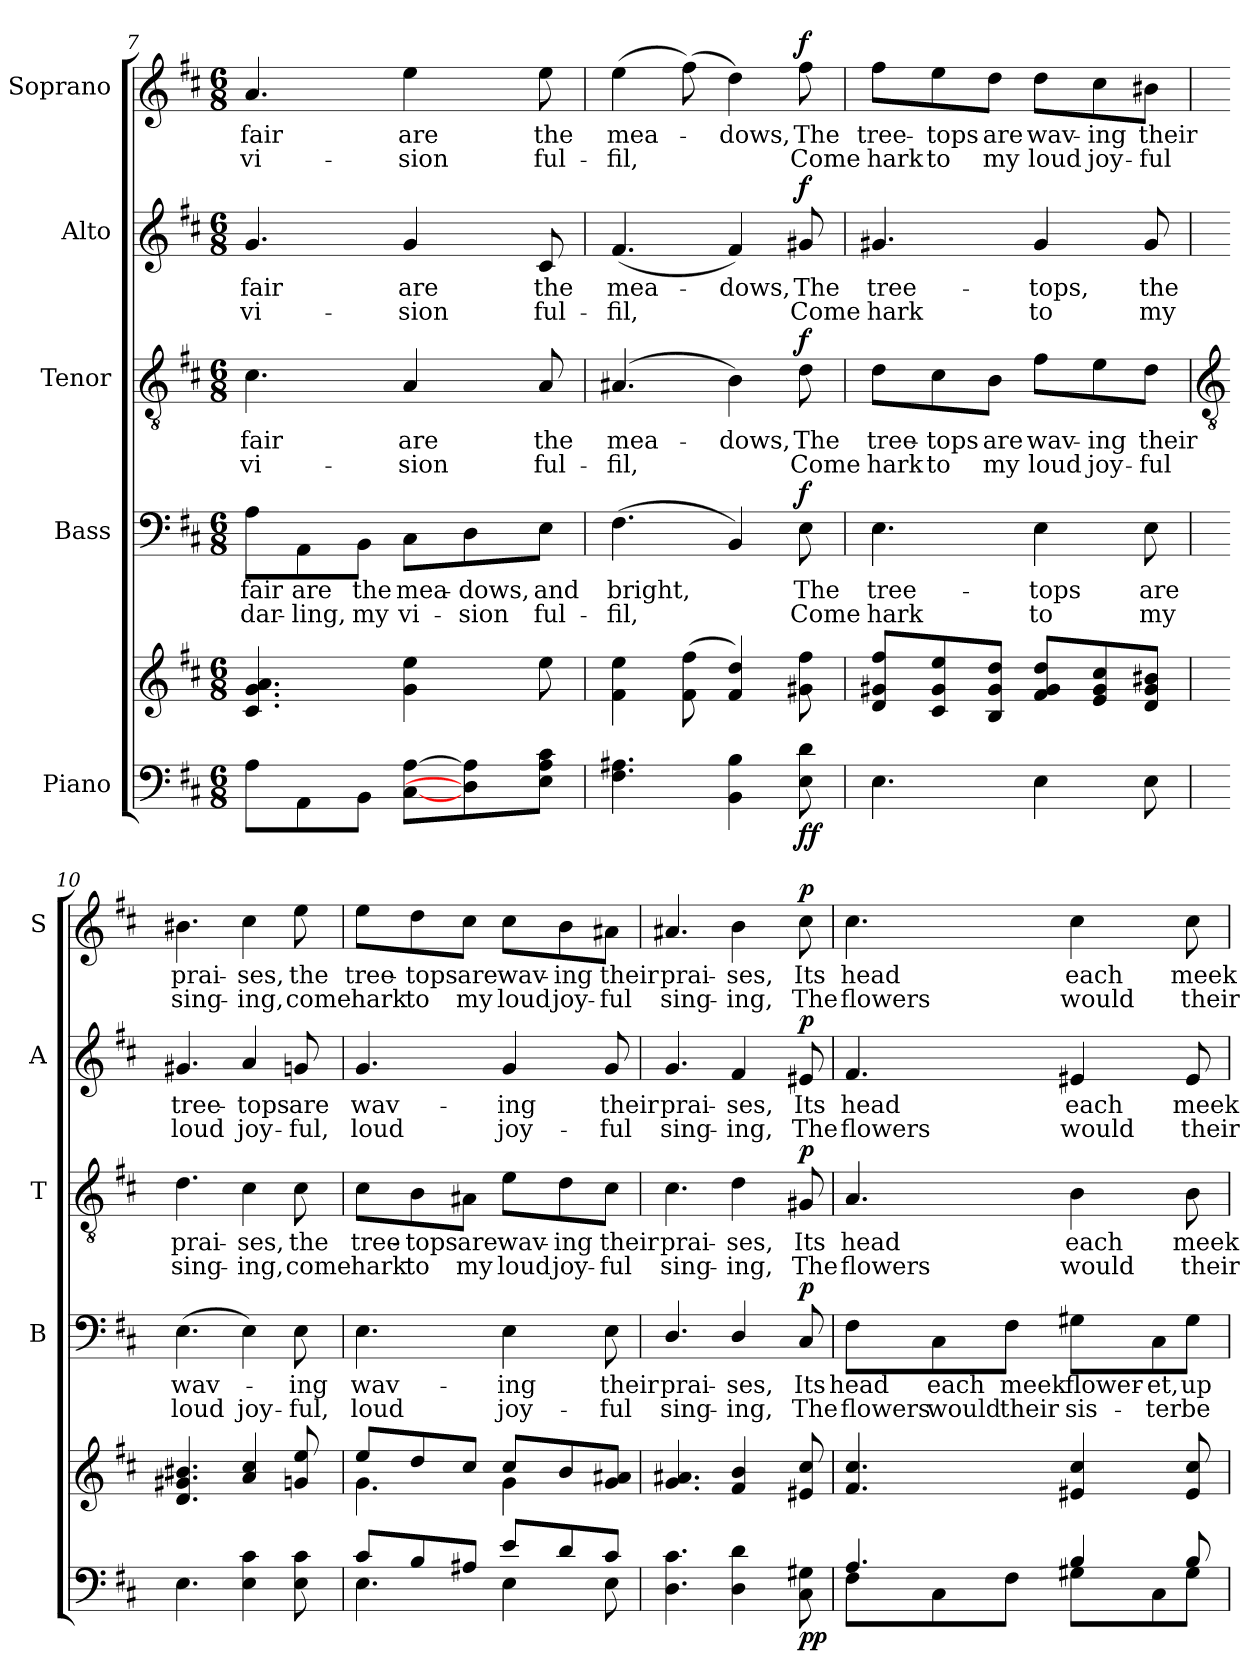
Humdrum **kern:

**kern	**kern	**dynam	**kern	**text	**text	**dynam	**kern	**text	**text	**dynam	**kern	**text	**text	**dynam	**kern	**text	**text	**dynam
*part5	*part5	*part5	*part4	*part4	*part4	*part4	*part3	*part3	*part3	*part3	*part2	*part2	*part2	*part2	*part1	*part1	*part1	*part1
*staff6	*staff5	*staff5/6	*staff4	*staff4	*staff4	*staff4	*staff3	*staff3	*staff3	*staff3	*staff2	*staff2	*staff2	*staff2	*staff1	*staff1	*staff1	*staff1
*I"Piano	*	*	*I"Bass	*	*	*	*I"Tenor	*	*	*	*I"Alto	*	*	*	*I"Soprano	*	*	*
*	*	*	*I'B	*	*	*	*I'T	*	*	*	*I'A	*	*	*	*I'S	*	*	*
*clefF4	*clefG2	*	*clefF4	*	*	*	*clefGv2	*	*	*	*clefG2	*	*	*	*clefG2	*	*	*
*k[f#c#]	*k[f#c#]	*	*k[f#c#]	*	*	*	*k[f#c#]	*	*	*	*k[f#c#]	*	*	*	*k[f#c#]	*	*	*
*D:	*D:	*	*D:	*	*	*	*D:	*	*	*	*D:	*	*	*	*D:	*	*	*
*M6/8	*M6/8	*	*M6/8	*	*	*	*M6/8	*	*	*	*M6/8	*	*	*	*M6/8	*	*	*
=7	=7	=7	=7	=7	=7	=7	=7	=7	=7	=7	=7	=7	=7	=7	=7	=7	=7	=7
!	!	!	!	!LO:LY:b	!LO:LY:b	!	!	!LO:LY:b	!LO:LY:b	!	!	!LO:LY:b	!LO:LY:b	!	!	!LO:LY:b	!LO:LY:b	!
8AL	4.c# 4.g 4.a	.	8A\L	fair	dar-	.	4.c#	fair	vi-	.	4.g	fair	vi-	.	4.a	fair	vi-	.
!	!	!	!	!LO:LY:b	!LO:LY:b	!	!	!	!	!	!	!	!	!	!	!	!	!
8AA	.	.	8AA\	-are	ling,	.	.	.	.	.	.	.	.	.	.	.	.	.
!	!	!	!	!LO:LY:b	!LO:LY:b	!	!	!	!	!	!	!	!	!	!	!	!	!
8BBJ	.	.	8BB\J	the	my	.	.	.	.	.	.	.	.	.	.	.	.	.
!	!	!	!	!LO:LY:b	!LO:LY:b	!	!	!LO:LY:b	!LO:LY:b	!	!	!LO:LY:b	!LO:LY:b	!	!	!LO:LY:b	!LO:LY:b	!
[8C# [8AL	4g 4ee	.	8C#\L	mea-	-vi-	.	4A	-are	sion	.	4g	-are	sion	.	4ee	-are	sion	.
!	!	!	!	!LO:LY:b	!LO:LY:b	!	!	!	!	!	!	!	!	!	!	!	!	!
8D] 8A]	.	.	8D\	-dows,	sion	.	.	.	.	.	.	.	.	.	.	.	.	.
!	!	!	!	!LO:LY:b	!LO:LY:b	!	!	!LO:LY:b	!LO:LY:b	!	!	!LO:LY:b	!LO:LY:b	!	!	!LO:LY:b	!LO:LY:b	!
8E 8A 8c#J	8ee	.	8E\J	and	ful-	.	8A	the	ful-	.	8c#	the	ful-	.	8ee	the	ful-	.
=8	=8	=8	=8	=8	=8	=8	=8	=8	=8	=8	=8	=8	=8	=8	=8	=8	=8	=8
!	!	!	!	!LO:LY:b	!LO:LY:b	!	!	!LO:LY:b	!LO:LY:b	!	!	!LO:LY:b	!LO:LY:b	!	!	!LO:LY:b	!LO:LY:b	!
4.F# 4.A#X	4f# 4ee	.	(<4.F#	-bright,	fil,	.	(<4.A#X	-mea-	-fil,	.	(<4.f#	-mea-	-fil,	.	(>4ee	-mea-	fil,	.
.	(>8f# 8ff#	.	.	.	.	.	.	.	.	.	.	.	.	.	(>8ff#)	.	.	.
!	!	!	!	!	!	!	!	!LO:LY:b	!	!	!	!LO:LY:b	!	!	!	!LO:LY:b	!	!
4BB 4B	4f# 4dd)	.	4BB)	.	.	.	4B)	dows,	.	.	4f#)	dows,	.	.	4dd)	dows,	.	.
!	!	!LO:DY:b=2	!	!LO:LY:b	!LO:LY:b	!	!	!LO:LY:b	!LO:LY:b	!	!	!LO:LY:b	!LO:LY:b	!	!	!LO:LY:b	!LO:LY:b	!
!	!	!LO:DY:n=1:b	!	!	!	!LO:DY:b	!	!	!	!LO:DY:b	!	!	!	!LO:DY:b	!	!	!	!LO:DY:b
8E 8d	8g#X 8ff#	f f	8E	The	Come	f	8d	The	Come	f	8g#X	The	Come	f	8ff#	The	Come	f
=9	=9	=9	=9	=9	=9	=9	=9	=9	=9	=9	=9	=9	=9	=9	=9	=9	=9	=9
!	!	!	!	!LO:LY:b	!LO:LY:b	!	!	!LO:LY:b	!LO:LY:b	!	!	!LO:LY:b	!LO:LY:b	!	!	!LO:LY:b	!LO:LY:b	!
4.E	8d 8g#X 8ff#L	.	4.E	tree-	-hark	.	8d\L	tree-	-hark	.	4.g#X	tree-	-hark	.	8ff#\L	tree-	-hark	.
!	!	!	!	!	!	!	!	!LO:LY:b	!LO:LY:b	!	!	!	!	!	!	!LO:LY:b	!LO:LY:b	!
.	8c# 8g# 8ee	.	.	.	.	.	8c#\	tops	to	.	.	.	.	.	8ee\	tops	to	.
!	!	!	!	!	!	!	!	!LO:LY:b	!LO:LY:b	!	!	!	!	!	!	!LO:LY:b	!LO:LY:b	!
.	8B 8g# 8ddJ	.	.	.	.	.	8B\J	are	my	.	.	.	.	.	8dd\J	are	my	.
!	!	!	!	!LO:LY:b	!LO:LY:b	!	!	!LO:LY:b	!LO:LY:b	!	!	!LO:LY:b	!LO:LY:b	!	!	!LO:LY:b	!LO:LY:b	!
4E	8f# 8g# 8ddL	.	4E	tops	to	.	8f#\L	wav-	-loud	.	4g#	tops,	to	.	8dd\L	wav-	-loud	.
!	!	!	!	!	!	!	!	!LO:LY:b	!LO:LY:b	!	!	!	!	!	!	!LO:LY:b	!LO:LY:b	!
.	8e 8g# 8cc#	.	.	.	.	.	8e\	ing	joy-	.	.	.	.	.	8cc#\	ing	joy-	.
!	!	!	!	!LO:LY:b	!LO:LY:b	!	!	!LO:LY:b	!LO:LY:b	!	!	!LO:LY:b	!LO:LY:b	!	!	!LO:LY:b	!LO:LY:b	!
8E	8d 8g# 8b#XJ	.	8E	are	my	.	8d\J	-their	ful	.	8g#	the	my	.	8b#X\J	-their	ful	.
!!LO:LB:g=z
=10	=10	=10	=10	=10	=10	=10	=10	=10	=10	=10	=10	=10	=10	=10	=10	=10	=10	=10
*	*	*	*	*	*	*	*clefGv2	*	*	*	*	*	*	*	*	*	*	*
*^	*	*	*	*	*	*	*	*	*	*	*	*	*	*	*	*	*	*
!	!LO:N:vis=1	!	!	!	!LO:LY:b	!LO:LY:b	!	!	!LO:LY:b	!LO:LY:b	!	!	!LO:LY:b	!LO:LY:b	!	!	!LO:LY:b	!LO:LY:b	!
*	*	*^	*	*	*	*	*	*	*	*	*	*	*	*	*	*	*	*	*
4.E\	2.ryy	4.d/ 4.g#X/ 4.b#X/	2.ryy	.	(>4.E	wav-	loud	.	4.d	prai-	-sing-	.	4.g#X	tree-	-loud	.	4.b#X	prai-	-sing-	.
!	!	!	!	!	!	!	!LO:LY:b	!	!	!LO:LY:b	!LO:LY:b	!	!	!LO:LY:b	!LO:LY:b	!	!	!LO:LY:b	!LO:LY:b	!
4E\ 4c#\	.	4a/ 4cc#/	.	.	4E)	.	joy-	.	4c#	-ses,	ing,	.	4a	tops	joy-	.	4cc#	-ses,	ing,	.
!	!	!	!	!	!	!LO:LY:b	!LO:LY:b	!	!	!LO:LY:b	!LO:LY:b	!	!	!LO:LY:b	!LO:LY:b	!	!	!LO:LY:b	!LO:LY:b	!
8E\ 8c#\	.	8gn/ 8ee/	.	.	8E	-ing	ful,	.	8c#	the	come	.	8gn	-are	ful,	.	8ee	the	come	.
=11	=11	=11	=11	=11	=11	=11	=11	=11	=11	=11	=11	=11	=11	=11	=11	=11	=11	=11	=11	=11
!	!	!	!	!	!	!LO:LY:b	!LO:LY:b	!	!	!LO:LY:b	!LO:LY:b	!	!	!LO:LY:b	!LO:LY:b	!	!	!LO:LY:b	!LO:LY:b	!
8c#/L	4.E\	8ee/L	4.g\	.	4.E	wav-	-loud	.	8c#\L	tree-	-hark	.	4.g	wav-	-loud	.	8ee\L	tree-	-hark	.
!	!	!	!	!	!	!	!	!	!	!LO:LY:b	!LO:LY:b	!	!	!	!	!	!	!LO:LY:b	!LO:LY:b	!
8B\	.	8dd/	.	.	.	.	.	.	8B\	tops	to	.	.	.	.	.	8dd\	tops	to	.
!	!	!	!	!	!	!	!	!	!	!LO:LY:b	!LO:LY:b	!	!	!	!	!	!	!LO:LY:b	!LO:LY:b	!
8A#X/J	.	8cc#/J	.	.	.	.	.	.	8A#X\J	are	my	.	.	.	.	.	8cc#\J	are	my	.
!	!	!	!	!	!	!LO:LY:b	!LO:LY:b	!	!	!LO:LY:b	!LO:LY:b	!	!	!LO:LY:b	!LO:LY:b	!	!	!LO:LY:b	!LO:LY:b	!
8e/L	4E\	8cc#/L	4g\	.	4E	ing	joy-	.	8e\L	wav-	-loud	.	4g	ing	joy-	.	8cc#\L	wav-	-loud	.
!	!	!	!	!	!	!	!	!	!	!LO:LY:b	!LO:LY:b	!	!	!	!	!	!	!LO:LY:b	!LO:LY:b	!
8d/	.	8b/	.	.	.	.	.	.	8d\	ing	joy-	.	.	.	.	.	8b\	ing	joy-	.
!	!	!	!	!	!	!LO:LY:b	!LO:LY:b	!	!	!LO:LY:b	!LO:LY:b	!	!	!LO:LY:b	!LO:LY:b	!	!	!LO:LY:b	!LO:LY:b	!
8c#/J	8E\	8g/ 8a#X/J	8ryy	.	8E	-their	ful	.	8c#\J	-their	ful	.	8g	-their	ful	.	8a#X\J	-their	ful	.
=12	=12	=12	=12	=12	=12	=12	=12	=12	=12	=12	=12	=12	=12	=12	=12	=12	=12	=12	=12	=12
!	!	!	!LO:N:vis=1	!	!	!LO:LY:b	!LO:LY:b	!	!	!LO:LY:b	!LO:LY:b	!	!	!LO:LY:b	!LO:LY:b	!	!	!LO:LY:b	!LO:LY:b	!
2ryy	4.D\ 4.c#\	4.g/ 4.a#X/	2.ryy	.	4.D/	prai-	-sing-	.	4.c#	prai-	-sing-	.	4.g	prai-	-sing-	.	4.a#X	prai-	-sing-	.
!	!	!	!	!	!	!LO:LY:b	!LO:LY:b	!	!	!LO:LY:b	!LO:LY:b	!	!	!LO:LY:b	!LO:LY:b	!	!	!LO:LY:b	!LO:LY:b	!
.	4D\ 4d\	4f#/ 4b/	.	.	4D/	-ses,	ing,	.	4d	-ses,	ing,	.	4f#	-ses,	ing,	.	4b	-ses,	ing,	.
8ryy	.	.	.	.	.	.	.	.	.	.	.	.	.	.	.	.	.	.	.	.
!	!	!	!	!LO:DY:b=2	!	!LO:LY:b	!LO:LY:b	!	!	!LO:LY:b	!LO:LY:b	!	!	!LO:LY:b	!LO:LY:b	!	!	!LO:LY:b	!LO:LY:b	!
!	!	!	!	!LO:DY:n=1:b	!	!	!	!LO:DY:b	!	!	!	!LO:DY:b	!	!	!	!LO:DY:b	!	!	!	!LO:DY:b
8ryy	8C#\ 8G#X\	8e#X/ 8cc#/	.	p p	8C#	Its	The	p	8G#X	Its	The	p	8e#X	Its	The	p	8cc#	Its	The	p
=13	=13	=13	=13	=13	=13	=13	=13	=13	=13	=13	=13	=13	=13	=13	=13	=13	=13	=13	=13	=13
!	!	!	!LO:N:vis=1	!	!	!LO:LY:b	!LO:LY:b	!	!	!LO:LY:b	!LO:LY:b	!	!	!LO:LY:b	!LO:LY:b	!	!	!LO:LY:b	!LO:LY:b	!
4.A/	8F#\L	4.f#/ 4.cc#/	2.ryy	.	8F#\L	head	flowers	.	4.A	head	flowers	.	4.f#	head	flowers	.	4.cc#	head	flowers	.
!	!	!	!	!	!	!LO:LY:b	!LO:LY:b	!	!	!	!	!	!	!	!	!	!	!	!	!
.	8C#\	.	.	.	8C#\	each	would	.	.	.	.	.	.	.	.	.	.	.	.	.
!	!	!	!	!	!	!LO:LY:b	!LO:LY:b	!	!	!	!	!	!	!	!	!	!	!	!	!
.	8F#\J	.	.	.	8F#\J	meek	their	.	.	.	.	.	.	.	.	.	.	.	.	.
!	!	!	!	!	!	!LO:LY:b	!LO:LY:b	!	!	!LO:LY:b	!LO:LY:b	!	!	!LO:LY:b	!LO:LY:b	!	!	!LO:LY:b	!LO:LY:b	!
4B/	8G#X\L	4e#X/ 4cc#/	.	.	8G#X\L	flower-	-sis-	.	4B	each	would	.	4e#X	each	would	.	4cc#	each	would	.
!	!	!	!	!	!	!LO:LY:b	!LO:LY:b	!	!	!	!	!	!	!	!	!	!	!	!	!
.	8C#\	.	.	.	8C#\	-et,	ter	.	.	.	.	.	.	.	.	.	.	.	.	.
!	!	!	!	!	!	!LO:LY:b	!LO:LY:b	!	!	!LO:LY:b	!LO:LY:b	!	!	!LO:LY:b	!LO:LY:b	!	!	!LO:LY:b	!LO:LY:b	!
8B/	8G#\J	8e#/ 8cc#/	.	.	8G#\J	up-	-be	.	8B	meek	their	.	8e#	meek	their	.	8cc#	meek	their	.
*v	*v	*	*	*	*	*	*	*	*	*	*	*	*	*	*	*	*	*	*	*
*	*v	*v	*	*	*	*	*	*	*	*	*	*	*	*	*	*	*	*	*
=	=	=	=	=	=	=	=	=	=	=	=	=	=	=	=	=	=	=
*-	*-	*-	*-	*-	*-	*-	*-	*-	*-	*-	*-	*-	*-	*-	*-	*-	*-	*-
